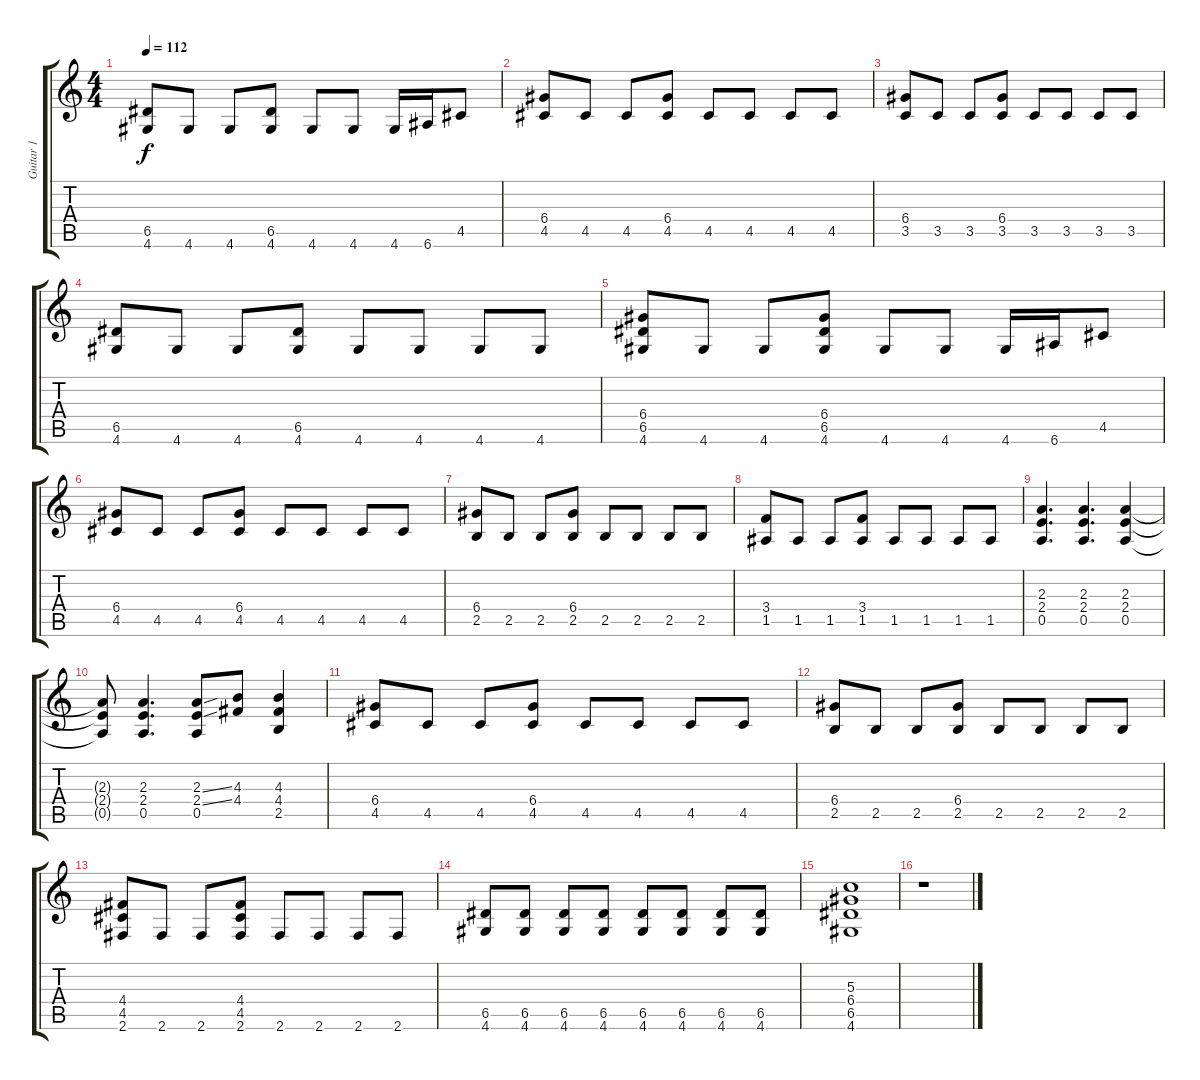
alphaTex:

\track ("Guitar 1" "Guitar 1") {instrument overdrivenguitar}
\staff {score tabs}
\tuning (E4 B3 G3 D3 A2 E2) {hide}
\ts (4 4)
\tempo 112
\clef g2
\ks c
(6.5 4.6).8{dy f} 4.6.8 4.6.8 (6.5 4.6).8 4.6.8 4.6.8 4.6.16 6.6.16 4.5.8 |
(6.4 4.5).8 4.5.8 4.5.8 (6.4 4.5).8 4.5.8 4.5.8 4.5.8 4.5.8 |
(6.4 3.5).8 3.5.8 3.5.8 (6.4 3.5).8 3.5.8 3.5.8 3.5.8 3.5.8 |
(6.5 4.6).8 4.6.8 4.6.8 (6.5 4.6).8 4.6.8 4.6.8 4.6.8 4.6.8 |
(6.4 6.5 4.6).8 4.6.8 4.6.8 (6.4 6.5 4.6).8 4.6.8 4.6.8 4.6.16 6.6.16 4.5.8 |
(6.4 4.5).8 4.5.8 4.5.8 (6.4 4.5).8 4.5.8 4.5.8 4.5.8 4.5.8 |
(6.4 2.5).8 2.5.8 2.5.8 (6.4 2.5).8 2.5.8 2.5.8 2.5.8 2.5.8 |
(3.4 1.5).8 1.5.8 1.5.8 (3.4 1.5).8 1.5.8 1.5.8 1.5.8 1.5.8 |
(2.3 2.4 0.5).4{d} (2.3 2.4 0.5).4{d} (2.3 2.4 0.5).4 |
(2.3{t} 2.4{t} 0.5{t}).8 (2.3 2.4 0.5).4{d} (2.3{ss} 2.4{ss} 0.5).8 (4.3 4.4).8 (4.3 4.4 2.5).4 |
(6.4 4.5).8 4.5.8 4.5.8 (6.4 4.5).8 4.5.8 4.5.8 4.5.8 4.5.8 |
(6.4 2.5).8 2.5.8 2.5.8 (6.4 2.5).8 2.5.8 2.5.8 2.5.8 2.5.8 |
(4.4 4.5 2.6).8 2.6.8 2.6.8 (4.4 4.5 2.6).8 2.6.8 2.6.8 2.6.8 2.6.8 |
(6.5 4.6).8 (6.5 4.6).8 (6.5 4.6).8 (6.5 4.6).8 (6.5 4.6).8 (6.5 4.6).8 (6.5 4.6).8 (6.5 4.6).8 |
(5.3 6.4 6.5 4.6).1 |
r.1
